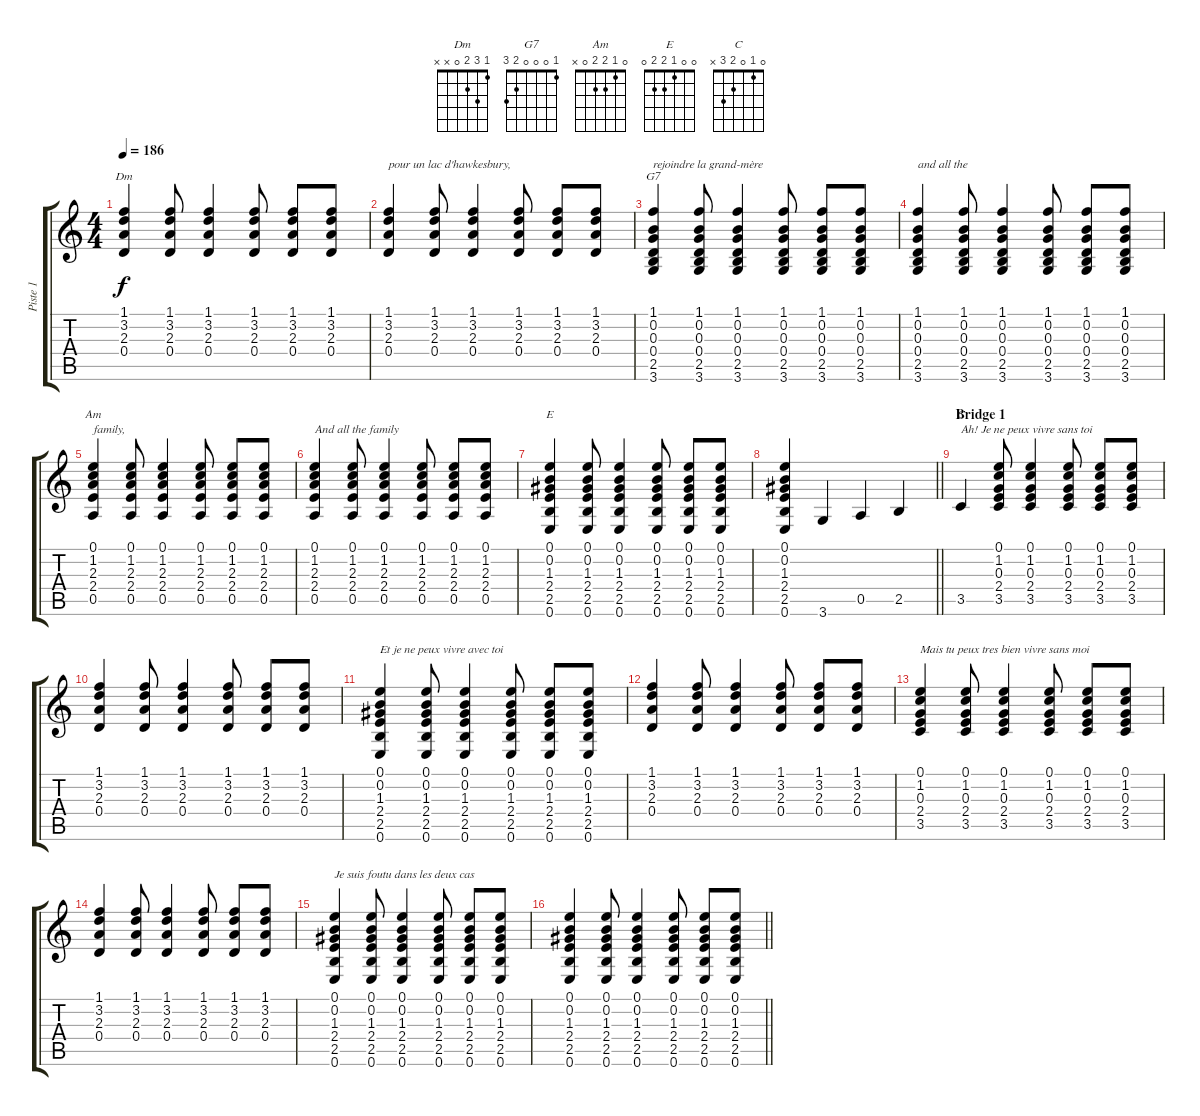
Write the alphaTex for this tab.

\track ("Piste 1" "Piste 1") {instrument acousticguitarsteel}
\staff {score tabs}
\tuning (E4 B3 G3 D3 A2 E2) {hide}
\chord ("Dm" 1 3 2 0 x x)
\chord ("G7" 1 0 0 0 2 3)
\chord ("Am" 0 1 2 2 0 x)
\chord ("E" 0 0 1 2 2 0)
\chord ("C" 0 1 0 2 3 x)
\ts (4 4)
\tempo 186
\clef g2
\ks c
(1.1 3.2 2.3 0.4).4{ch "Dm" dy f} (1.1 3.2 2.3 0.4).8 (1.1 3.2 2.3 0.4).4 (1.1 3.2 2.3 0.4).8 (1.1 3.2 2.3 0.4).8 (1.1 3.2 2.3 0.4).8 |
(1.1 3.2 2.3 0.4).4{txt "pour un lac d'hawkesbury,"} (1.1 3.2 2.3 0.4).8 (1.1 3.2 2.3 0.4).4 (1.1 3.2 2.3 0.4).8 (1.1 3.2 2.3 0.4).8 (1.1 3.2 2.3 0.4).8 |
(1.1 0.2 0.3 0.4 2.5 3.6).4{ch "G7" txt "rejoindre la grand-mère"} (1.1 0.2 0.3 0.4 2.5 3.6).8 (1.1 0.2 0.3 0.4 2.5 3.6).4 (1.1 0.2 0.3 0.4 2.5 3.6).8 (1.1 0.2 0.3 0.4 2.5 3.6).8 (1.1 0.2 0.3 0.4 2.5 3.6).8 |
(1.1 0.2 0.3 0.4 2.5 3.6).4{txt "and all the"} (1.1 0.2 0.3 0.4 2.5 3.6).8 (1.1 0.2 0.3 0.4 2.5 3.6).4 (1.1 0.2 0.3 0.4 2.5 3.6).8 (1.1 0.2 0.3 0.4 2.5 3.6).8 (1.1 0.2 0.3 0.4 2.5 3.6).8 |
(0.1 1.2 2.3 2.4 0.5).4{ch "Am" txt "family,"} (0.1 1.2 2.3 2.4 0.5).8 (0.1 1.2 2.3 2.4 0.5).4 (0.1 1.2 2.3 2.4 0.5).8 (0.1 1.2 2.3 2.4 0.5).8 (0.1 1.2 2.3 2.4 0.5).8 |
(0.1 1.2 2.3 2.4 0.5).4{txt "And all the family"} (0.1 1.2 2.3 2.4 0.5).8 (0.1 1.2 2.3 2.4 0.5).4 (0.1 1.2 2.3 2.4 0.5).8 (0.1 1.2 2.3 2.4 0.5).8 (0.1 1.2 2.3 2.4 0.5).8 |
(0.1 0.2 1.3 2.4 2.5 0.6).4{ch "E"} (0.1 0.2 1.3 2.4 2.5 0.6).8 (0.1 0.2 1.3 2.4 2.5 0.6).4 (0.1 0.2 1.3 2.4 2.5 0.6).8 (0.1 0.2 1.3 2.4 2.5 0.6).8 (0.1 0.2 1.3 2.4 2.5 0.6).8 |
\barLineRight lightlight
(0.1 0.2 1.3 2.4 2.5 0.6).4 3.6.4 0.5.4 2.5.4 |
\section ("" "Bridge 1")
3.5.4{ch "C" txt "Ah! Je ne peux vivre sans toi"} (0.1 1.2 0.3 2.4 3.5).8 (0.1 1.2 0.3 2.4 3.5).4 (0.1 1.2 0.3 2.4 3.5).8 (0.1 1.2 0.3 2.4 3.5).8 (0.1 1.2 0.3 2.4 3.5).8 |
(1.1 3.2 2.3 0.4).4 (1.1 3.2 2.3 0.4).8 (1.1 3.2 2.3 0.4).4 (1.1 3.2 2.3 0.4).8 (1.1 3.2 2.3 0.4).8 (1.1 3.2 2.3 0.4).8 |
(0.1 0.2 1.3 2.4 2.5 0.6).4{txt "Et je ne peux vivre avec toi"} (0.1 0.2 1.3 2.4 2.5 0.6).8 (0.1 0.2 1.3 2.4 2.5 0.6).4 (0.1 0.2 1.3 2.4 2.5 0.6).8 (0.1 0.2 1.3 2.4 2.5 0.6).8 (0.1 0.2 1.3 2.4 2.5 0.6).8 |
(1.1 3.2 2.3 0.4).4 (1.1 3.2 2.3 0.4).8 (1.1 3.2 2.3 0.4).4 (1.1 3.2 2.3 0.4).8 (1.1 3.2 2.3 0.4).8 (1.1 3.2 2.3 0.4).8 |
(0.1 1.2 0.3 2.4 3.5).4{txt "Mais tu peux tres bien vivre sans moi"} (0.1 1.2 0.3 2.4 3.5).8 (0.1 1.2 0.3 2.4 3.5).4 (0.1 1.2 0.3 2.4 3.5).8 (0.1 1.2 0.3 2.4 3.5).8 (0.1 1.2 0.3 2.4 3.5).8 |
(1.1 3.2 2.3 0.4).4 (1.1 3.2 2.3 0.4).8 (1.1 3.2 2.3 0.4).4 (1.1 3.2 2.3 0.4).8 (1.1 3.2 2.3 0.4).8 (1.1 3.2 2.3 0.4).8 |
(0.1 0.2 1.3 2.4 2.5 0.6).4{txt "Je suis foutu dans les deux cas"} (0.1 0.2 1.3 2.4 2.5 0.6).8 (0.1 0.2 1.3 2.4 2.5 0.6).4 (0.1 0.2 1.3 2.4 2.5 0.6).8 (0.1 0.2 1.3 2.4 2.5 0.6).8 (0.1 0.2 1.3 2.4 2.5 0.6).8 |
\barLineRight lightlight
(0.1 0.2 1.3 2.4 2.5 0.6).4 (0.1 0.2 1.3 2.4 2.5 0.6).8 (0.1 0.2 1.3 2.4 2.5 0.6).4 (0.1 0.2 1.3 2.4 2.5 0.6).8 (0.1 0.2 1.3 2.4 2.5 0.6).8 (0.1 0.2 1.3 2.4 2.5 0.6).8
